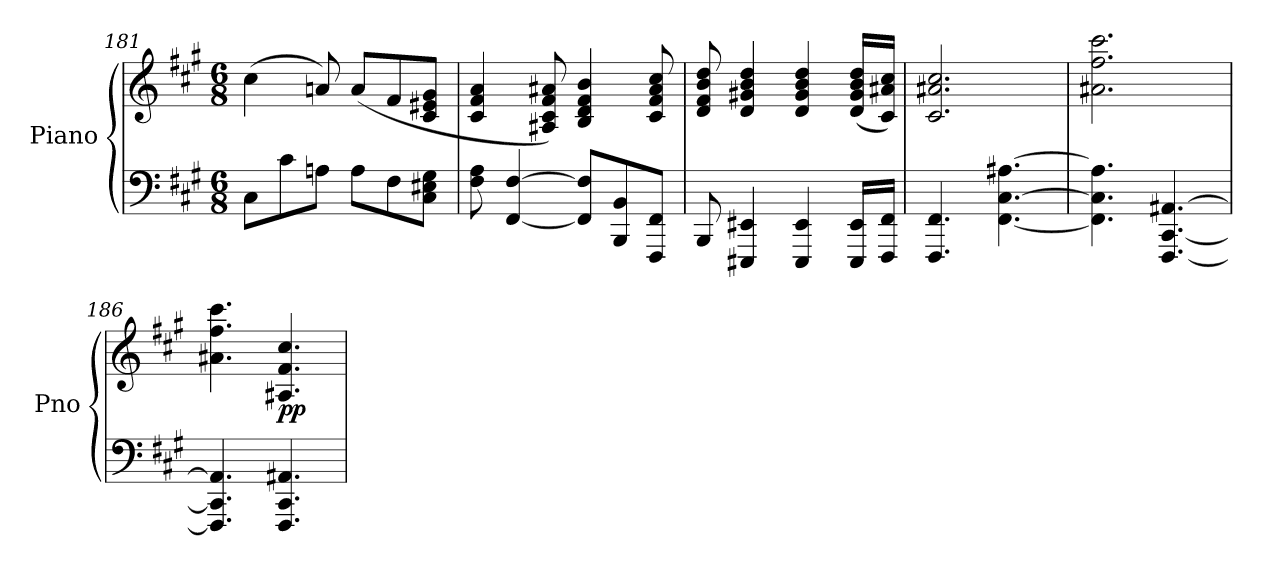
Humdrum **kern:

**kern	**kern	**dynam
*part1	*part1	*part1
*staff2	*staff1	*staff1/2
*I"Piano	*	*
*I'Pno	*	*
*clefF4	*clefG2	*
*k[f#c#g#]	*k[f#c#g#]	*
*M6/8	*M6/8	*
=181	=181	=181
8C#\L	(4cc#\	.
8c#\	.	.
8An\J	8an/)	.
8A\L	(>8a/L	.
8F#\	8f#/	.
8C#\ 8E#X\ 8G#\J	8c#/ 8e#X/ 8g#/J	.
=182	=182	=182
8F#\ 8A\	4c#/ 4f#/ 4a/	.
[4FF#/ [4F#/	.	.
.	8A#X/ 8c#/ 8f#/ 8a#X/)	.
8FF#/] 8F#/]L	4B/ 4d/ 4f#/ 4b/	.
8BBB/ 8BB/	.	.
8FFF#/ 8FF#/J	8c#/ 8f#/ 8a#/ 8cc#/	.
!!LO:LB:g=z
=183	=183	=183
8BBB/	8d/ 8f#/ 8b/ 8dd/	.
4EEE#X/ 4EE#X/	4d/ 4g#X/ 4b/ 4dd/	.
4EEE#/ 4EE#/	4d/ 4g#/ 4b/ 4dd/	.
16EEE#/ 16EE#/LL	(16d/ 16g#/ 16b/ 16dd/LL	.
16FFF#/ 16FF#/JJ	16c#/ 16a#X/ 16cc#/JJ)	.
=184	=184	=184
4.FFF#/ 4.FF#/	2.c#/ 2.a#X/ 2.cc#/	.
[4.FF#\ [4.C#\ [4.A#X\	.	.
=185	=185	=185
4.FF#\] 4.C#\] 4.A#\]	2.a#X\ 2.ff#\ 2.ccc#\	.
[4.FFF#/ [4.CC#/ [4.AA#X/	.	.
=186	=186	=186
4.FFF#/] 4.CC#/] 4.AA#/]	4.a#X\ 4.ff#\ 4.ccc#\	.
!	!	!LO:DY:b
4.FFF#/ 4.CC#/ 4.AA#X/	4.A#X/ 4.f#/ 4.cc#/	pp
=	=	=
*-	*-	*-
